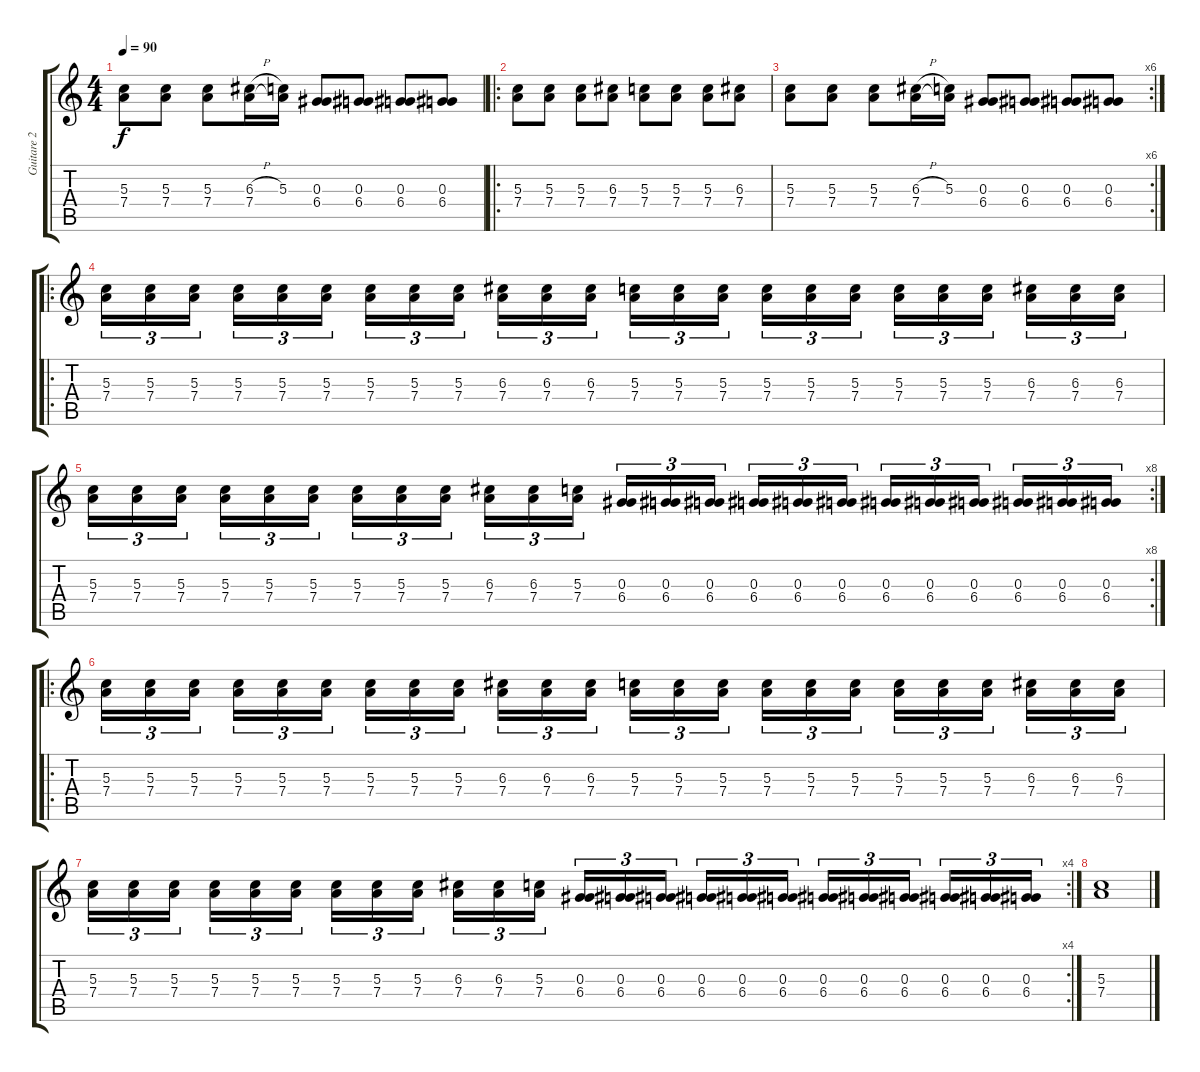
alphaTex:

\track ("Guitare 2" "Guitare 2") {instrument distortionguitar}
\staff {score tabs}
\tuning (E4 B3 G3 D3 A2 E2) {hide}
\ts (4 4)
\tempo 90
\clef g2
\ks c
(5.3 7.4).8{dy f} (5.3 7.4).8 (5.3 7.4).8 (6.3{h} 7.4).16 (5.3 7.4{t}).16 (0.3 6.4).8 (0.3 6.4).8 (0.3 6.4).8 (0.3 6.4).8 |
\ro
(5.3 7.4).8 (5.3 7.4).8 (5.3 7.4).8 (6.3 7.4).8 (5.3 7.4).8 (5.3 7.4).8 (5.3 7.4).8 (6.3 7.4).8 |
\rc 6
(5.3 7.4).8 (5.3 7.4).8 (5.3 7.4).8 (6.3{h} 7.4).16 (5.3 7.4{t}).16 (0.3 6.4).8 (0.3 6.4).8 (0.3 6.4).8 (0.3 6.4).8 |
\ro
(5.3 7.4).16{tu (3 2)} (5.3 7.4).16{tu (3 2)} (5.3 7.4).16{tu (3 2) beam splitsecondary} (5.3 7.4).16{tu (3 2)} (5.3 7.4).16{tu (3 2)} (5.3 7.4).16{tu (3 2)} (5.3 7.4).16{tu (3 2)} (5.3 7.4).16{tu (3 2)} (5.3 7.4).16{tu (3 2) beam splitsecondary} (6.3 7.4).16{tu (3 2)} (6.3 7.4).16{tu (3 2)} (6.3 7.4).16{tu (3 2)} (5.3 7.4).16{tu (3 2)} (5.3 7.4).16{tu (3 2)} (5.3 7.4).16{tu (3 2) beam splitsecondary} (5.3 7.4).16{tu (3 2)} (5.3 7.4).16{tu (3 2)} (5.3 7.4).16{tu (3 2)} (5.3 7.4).16{tu (3 2)} (5.3 7.4).16{tu (3 2)} (5.3 7.4).16{tu (3 2) beam splitsecondary} (6.3 7.4).16{tu (3 2)} (6.3 7.4).16{tu (3 2)} (6.3 7.4).16{tu (3 2)} |
\rc 8
(5.3 7.4).16{tu (3 2)} (5.3 7.4).16{tu (3 2)} (5.3 7.4).16{tu (3 2) beam splitsecondary} (5.3 7.4).16{tu (3 2)} (5.3 7.4).16{tu (3 2)} (5.3 7.4).16{tu (3 2)} (5.3 7.4).16{tu (3 2)} (5.3 7.4).16{tu (3 2)} (5.3 7.4).16{tu (3 2) beam splitsecondary} (6.3 7.4).16{tu (3 2)} (6.3 7.4).16{tu (3 2)} (5.3 7.4).16{tu (3 2)} (0.3 6.4).16{tu (3 2)} (0.3 6.4).16{tu (3 2)} (0.3 6.4).16{tu (3 2) beam splitsecondary} (0.3 6.4).16{tu (3 2)} (0.3 6.4).16{tu (3 2)} (0.3 6.4).16{tu (3 2)} (0.3 6.4).16{tu (3 2)} (0.3 6.4).16{tu (3 2)} (0.3 6.4).16{tu (3 2) beam splitsecondary} (0.3 6.4).16{tu (3 2)} (0.3 6.4).16{tu (3 2)} (0.3 6.4).16{tu (3 2)} |
\ro
(5.3 7.4).16{tu (3 2)} (5.3 7.4).16{tu (3 2)} (5.3 7.4).16{tu (3 2) beam splitsecondary} (5.3 7.4).16{tu (3 2)} (5.3 7.4).16{tu (3 2)} (5.3 7.4).16{tu (3 2)} (5.3 7.4).16{tu (3 2)} (5.3 7.4).16{tu (3 2)} (5.3 7.4).16{tu (3 2) beam splitsecondary} (6.3 7.4).16{tu (3 2)} (6.3 7.4).16{tu (3 2)} (6.3 7.4).16{tu (3 2)} (5.3 7.4).16{tu (3 2)} (5.3 7.4).16{tu (3 2)} (5.3 7.4).16{tu (3 2) beam splitsecondary} (5.3 7.4).16{tu (3 2)} (5.3 7.4).16{tu (3 2)} (5.3 7.4).16{tu (3 2)} (5.3 7.4).16{tu (3 2)} (5.3 7.4).16{tu (3 2)} (5.3 7.4).16{tu (3 2) beam splitsecondary} (6.3 7.4).16{tu (3 2)} (6.3 7.4).16{tu (3 2)} (6.3 7.4).16{tu (3 2)} |
\rc 4
(5.3 7.4).16{tu (3 2)} (5.3 7.4).16{tu (3 2)} (5.3 7.4).16{tu (3 2) beam splitsecondary} (5.3 7.4).16{tu (3 2)} (5.3 7.4).16{tu (3 2)} (5.3 7.4).16{tu (3 2)} (5.3 7.4).16{tu (3 2)} (5.3 7.4).16{tu (3 2)} (5.3 7.4).16{tu (3 2) beam splitsecondary} (6.3 7.4).16{tu (3 2)} (6.3 7.4).16{tu (3 2)} (5.3 7.4).16{tu (3 2)} (0.3 6.4).16{tu (3 2)} (0.3 6.4).16{tu (3 2)} (0.3 6.4).16{tu (3 2) beam splitsecondary} (0.3 6.4).16{tu (3 2)} (0.3 6.4).16{tu (3 2)} (0.3 6.4).16{tu (3 2)} (0.3 6.4).16{tu (3 2)} (0.3 6.4).16{tu (3 2)} (0.3 6.4).16{tu (3 2) beam splitsecondary} (0.3 6.4).16{tu (3 2)} (0.3 6.4).16{tu (3 2)} (0.3 6.4).16{tu (3 2)} |
(5.3 7.4).1
